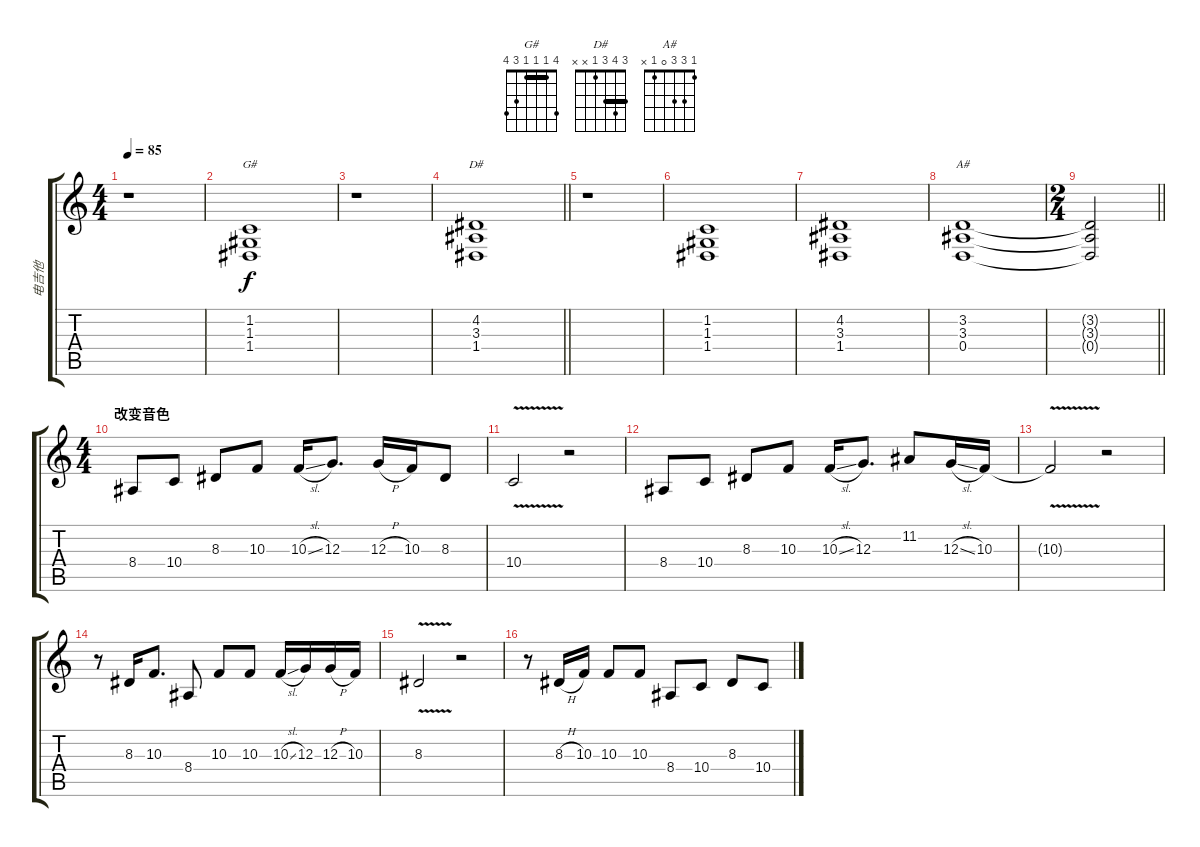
\track ("电吉他" "电吉他") {instrument lead1square}
\staff {score tabs}
\tuning (E4 B3 G3 D3 A2 E2) {hide}
\chord ("G#" 4 1 1 1 3 4) {barre 1}
\chord ("D#" 3 4 3 1 x x) {barre 3}
\chord ("A#" 1 3 3 0 1 x)
\ts (4 4)
\tempo 85
\clef g2
\ks c
r.1{dy f} |
(1.2 1.3 1.4).1{ch "G#"} |
r.1 |
\barLineRight lightlight
(4.2 3.3 1.4).1{ch "D#"} |
\section ("" "")
r.1 |
(1.2 1.3 1.4).1 |
(4.2 3.3 1.4).1 |
(3.2 3.3 0.4).1{ch "A#"} |
\ts (2 4)
\barLineRight lightlight
(3.2{t} 3.3{t} 0.4{t}).2 |
\ts (4 4)
\section ("" "改变音色")
8.4.8 10.4.8 8.3.8 10.3.8 10.3{sl}.16 12.3.8{d} 12.3{h}.16 10.3.16 8.3.8 |
10.4{v}.2 r.2 |
8.4.8 10.4.8 8.3.8 10.3.8 10.3{sl}.16 12.3.8{d} 11.2.8 12.3{sl}.16 10.3.16 |
10.3{v t}.2 r.2 |
r.8 8.3.16 10.3.8{d} 8.4.8 10.3.8 10.3.8 10.3{sl}.16 12.3.16 12.3{h}.16 10.3.16 |
8.3{v}.2 r.2 |
r.8 8.3{h}.16 10.3.16 10.3.8 10.3.8 8.4.8 10.4.8 8.3.8 10.4.8
